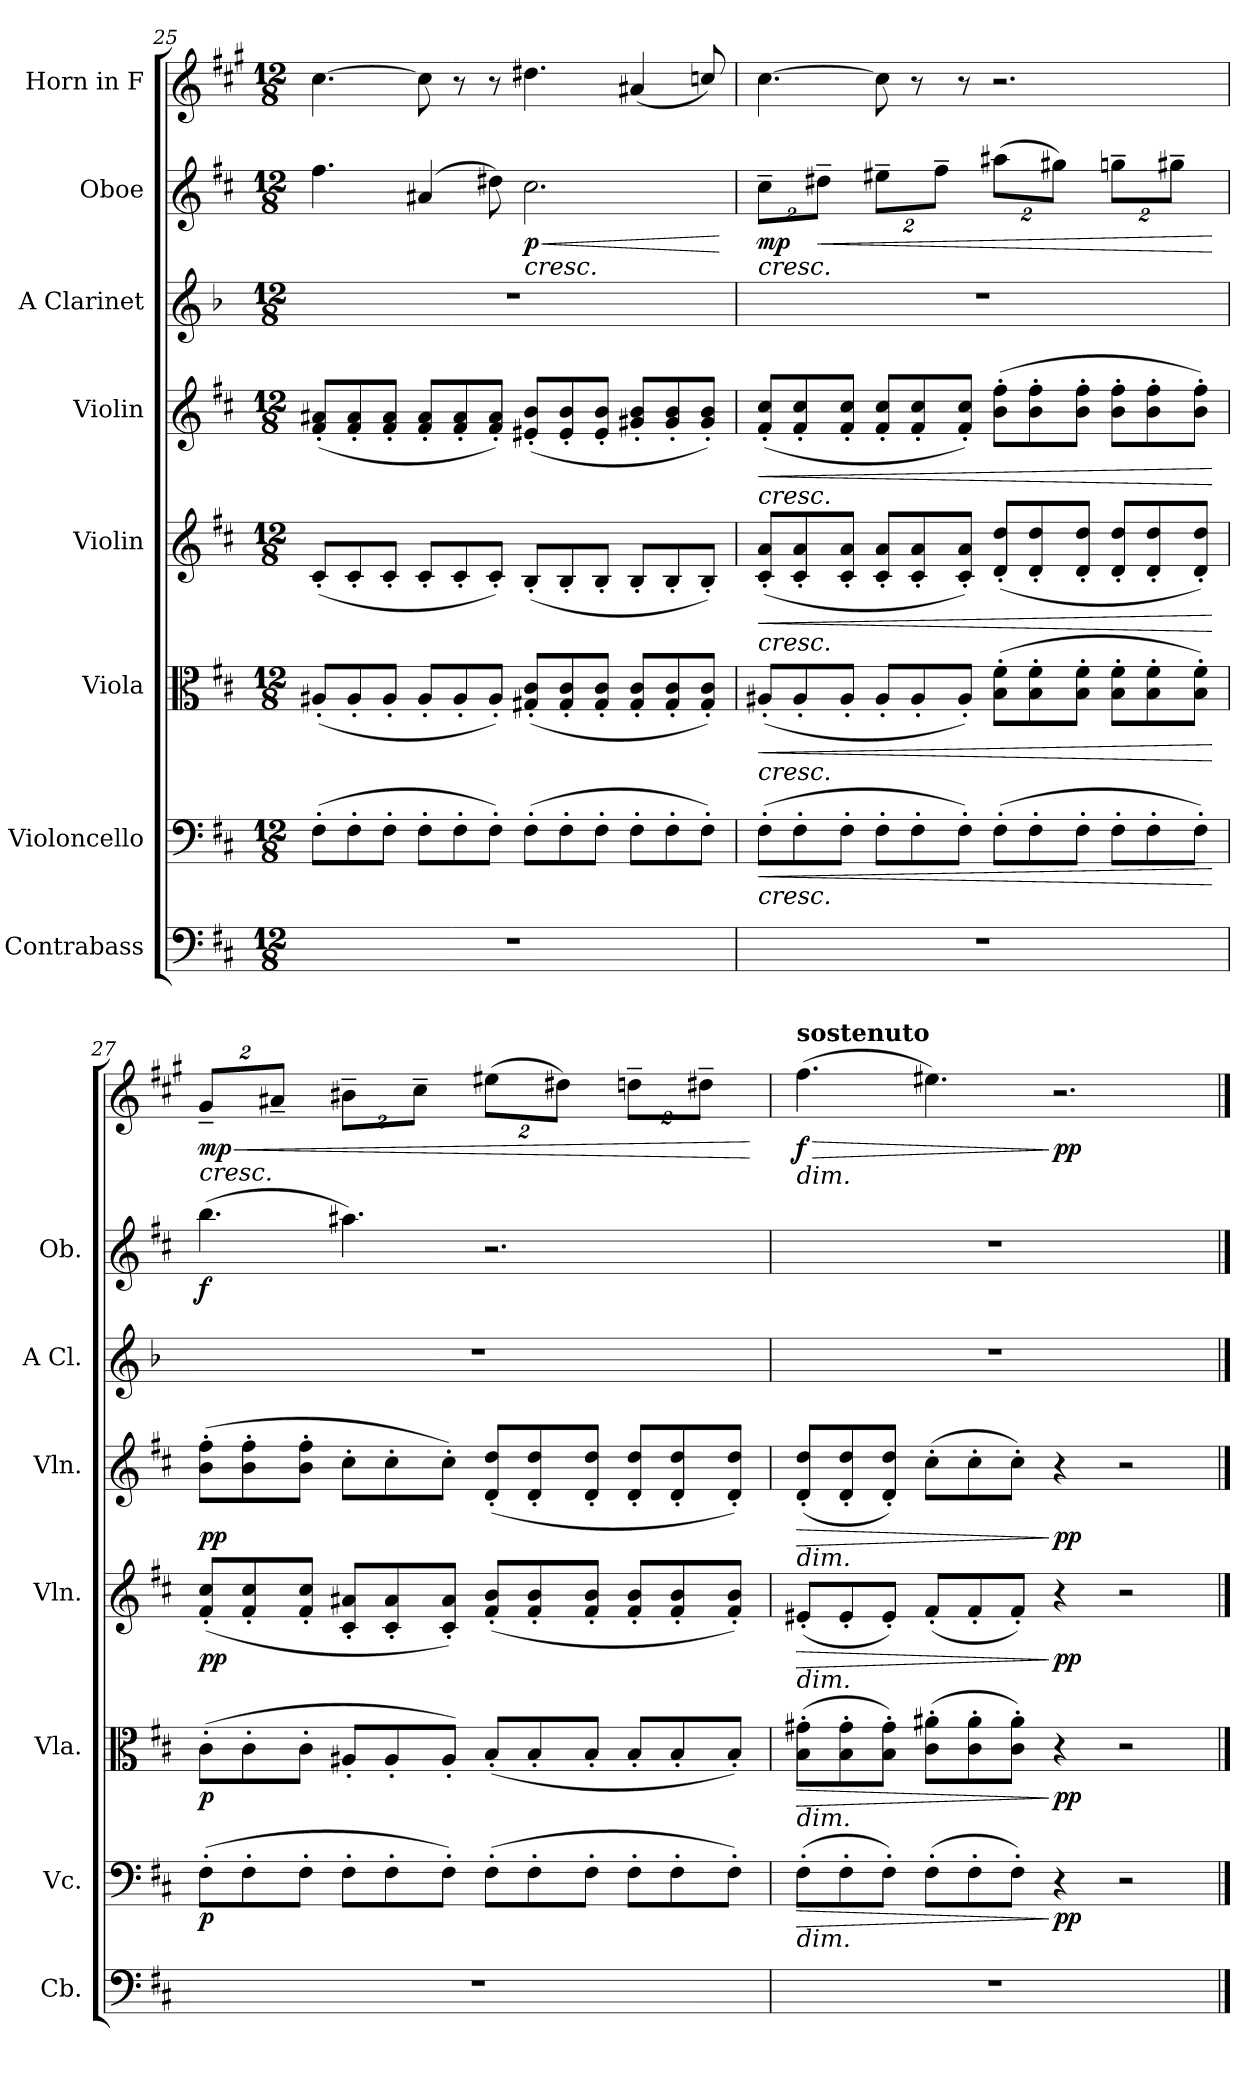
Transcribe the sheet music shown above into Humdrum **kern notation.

**kern	**kern	**dynam	**kern	**dynam	**kern	**dynam	**kern	**dynam	**kern	**kern	**dynam	**kern	**dynam
*part8	*part7	*part7	*part6	*part6	*part5	*part5	*part4	*part4	*part3	*part2	*part2	*part1	*part1
*staff8	*staff7	*staff7	*staff6	*staff6	*staff5	*staff5	*staff4	*staff4	*staff3	*staff2	*staff2	*staff1	*staff1
*I"Contrabass	*I"Violoncello	*	*I"Viola	*	*I"Violin	*	*I"Violin	*	*I"A Clarinet	*I"Oboe	*	*I"Horn in F	*
*I'Cb.	*I'Vc.	*	*I'Vla.	*	*I'Vln.	*	*I'Vln.	*	*I'A Cl.	*I'Ob.	*	*	*
!!LO:PB:g=z
*clefF4	*clefF4	*	*clefC3	*	*clefG2	*	*clefG2	*	*clefG2	*clefG2	*	*clefG2	*
*ITrd7c12	*	*	*	*	*	*	*	*	*ITrd2c3	*	*	*ITrd4c7	*
*k[f#c#]	*k[f#c#]	*	*k[f#c#]	*	*k[f#c#]	*	*k[f#c#]	*	*k[f#c#]	*k[f#c#]	*	*k[f#c#]	*
*M12/8	*M12/8	*	*M12/8	*	*M12/8	*	*M12/8	*	*M12/8	*M12/8	*	*M12/8	*
=25	=25	=25	=25	=25	=25	=25	=25	=25	=25	=25	=25	=25	=25
1.r	(>8F#'\L	.	(<8A#X'/L	.	(<8c#'/L	.	(<8f#/' 8a#X/'L	.	1.r	4.ff#\	.	[4.f#\	.
.	8F#'\	.	8A#'/	.	8c#'/	.	8f#/' 8a#/'	.	.	.	.	.	.
.	8F#'\J	.	8A#'/J	.	8c#'/J	.	8f#/' 8a#/'J	.	.	.	.	.	.
.	8F#'\L	.	8A#'/L	.	8c#'/L	.	8f#/' 8a#/'L	.	.	(>4a#X/	.	8f#\]	.
.	8F#'\	.	8A#'/	.	8c#'/	.	8f#/' 8a#/'	.	.	.	.	8r	.
.	8F#'\J)	.	8A#'/J)	.	8c#'/J)	.	8f#/' 8a#/'J)	.	.	8dd#X\)	.	8r	.
!	!	!	!	!	!	!	!	!	!	!LO:TX:b:i:t=cresc.	!	!	!
!	!	!	!	!	!	!	!	!	!	!	!LO:HP:b	!	!
!	!	!	!	!	!	!	!	!	!	!	!LO:DY:n=1:b	!	!
.	(>8F#'\L	.	(<8G#X/' 8c#/'L	.	(<8B'/L	.	(<8e#X/' 8b/'L	.	.	2.cc#\	< p	4.g#X\	.
.	8F#'\	.	8G#/' 8c#/'	.	8B'/	.	8e#/' 8b/'	.	.	.	.	.	.
.	8F#'\J	.	8G#/' 8c#/'J	.	8B'/J	.	8e#/' 8b/'J	.	.	.	.	.	.
.	8F#'\L	.	8G#/' 8c#/'L	.	8B'/L	.	8g#X/' 8b/'L	.	.	.	.	(<4d#X/	.
.	8F#'\	.	8G#/' 8c#/'	.	8B'/	.	8g#/' 8b/'	.	.	.	.	.	.
.	8F#'\J)	.	8G#/' 8c#/'J)	.	8B'/J)	.	8g#/' 8b/'J)	.	.	.	.	8fn/)	.
.	.	.	.	.	.	.	.	.	.	.	[	.	.
=26	=26	=26	=26	=26	=26	=26	=26	=26	=26	=26	=26	=26	=26
!	!	!LO:HP:b	!	!LO:HP:b	!	!LO:HP:b	!	!LO:HP:b	!	!	!	!	!
*	*	*	*	*	*	*	*	*	*	*Xbrackettup	*	*	*
!	!	!	!	!	!	!	!	!	!	!LO:TX:b:i:t=cresc.	!	!	!
!	!	!	!	!	!	!	!LO:TX:b:i:t=cresc.	!	!	!	!	!	!
!	!	!	!	!	!LO:TX:b:i:t=cresc.	!	!	!	!	!	!	!	!
!	!	!	!LO:TX:b:i:t=cresc.	!	!	!	!	!	!	!	!	!	!
!	!LO:TX:b:i:t=cresc.	!	!	!	!	!	!	!	!	!	!	!	!
!	!	!	!	!	!	!	!	!	!	!	!LO:DY:b	!	!
1.r	(>8F#'\L	<	(<8A#X'/L	<	(<8c#/' 8a/'L	<	(<8f#/' 8cc#/'L	<	1.r	16%3cc#~\L	mp	[4.f#\	.
.	8F#'\	.	8A#'/	.	8c#/' 8a/'	.	8f#/' 8cc#/'	.	.	.	.	.	.
!	!	!	!	!	!	!	!	!	!	!	!LO:HP:b	!	!
.	.	.	.	.	.	.	.	.	.	16%3dd#X~\J	<	.	.
.	8F#'\J	.	8A#'/J	.	8c#/' 8a/'J	.	8f#/' 8cc#/'J	.	.	.	.	.	.
.	8F#'\L	.	8A#'/L	.	8c#/' 8a/'L	.	8f#/' 8cc#/'L	.	.	16%3ee#X~\L	.	8f#\]	.
.	8F#'\	.	8A#'/	.	8c#/' 8a/'	.	8f#/' 8cc#/'	.	.	.	.	8r	.
.	.	.	.	.	.	.	.	.	.	16%3ff#~\J	.	.	.
.	8F#'\J)	.	8A#'/J)	.	8c#/' 8a/'J)	.	8f#/' 8cc#/'J)	.	.	.	.	8r	.
.	(>8F#'\L	.	(>8B\' 8f#\'L	.	(<8d/' 8dd/'L	.	(>8b\' 8ff#\'L	.	.	(>16%3aa#X\L	.	2.r	.
.	8F#'\	.	8B\' 8f#\'	.	8d/' 8dd/'	.	8b\' 8ff#\'	.	.	.	.	.	.
.	.	.	.	.	.	.	.	.	.	16%3gg#X\J)	.	.	.
.	8F#'\J	.	8B\' 8f#\'J	.	8d/' 8dd/'J	.	8b\' 8ff#\'J	.	.	.	.	.	.
.	8F#'\L	.	8B\' 8f#\'L	.	8d/' 8dd/'L	.	8b\' 8ff#\'L	.	.	16%3ggn~\L	.	.	.
.	8F#'\	.	8B\' 8f#\'	.	8d/' 8dd/'	.	8b\' 8ff#\'	.	.	.	.	.	.
.	.	.	.	.	.	.	.	.	.	16%3gg#X~\J	.	.	.
.	8F#'\J)	.	8B\' 8f#\'J)	.	8d/' 8dd/'J)	.	8b\' 8ff#\'J)	.	.	.	.	.	.
.	.	[	.	[	.	[	.	[	.	.	[	.	.
!!LO:PB:g=z
=27	=27	=27	=27	=27	=27	=27	=27	=27	=27	=27	=27	=27	=27
*	*	*	*	*	*	*	*	*	*	*	*	*Xbrackettup	*
!	!	!	!	!	!	!	!	!	!	!	!	!LO:TX:b:i:t=cresc.	!
!	!	!LO:DY:b	!	!LO:DY:b	!	!LO:DY:b	!	!	!	!	!	!	!LO:HP:b
!	!	!	!	!	!	!LO:DY:n=1:b	!	!LO:DY:b	!	!	!	!	!
!	!	!	!	!	!	!	!	!LO:DY:n=1:b	!	!	!LO:DY:b	!	!LO:DY:n=1:b
1.r	(>8F#'\L	p	(>8c#'\L	p	(<8f#/' 8cc#/'L	p p	(>8b\' 8ff#\'L	p p	1.r	(>4.bb\	f	16%3c#~/L	< mp
.	8F#'\	.	8c#'\	.	8f#/' 8cc#/'	.	8b\' 8ff#\'	.	.	.	.	.	.
.	.	.	.	.	.	.	.	.	.	.	.	16%3d#X~/J	.
.	8F#'\J	.	8c#'\J	.	8f#/' 8cc#/'J	.	8b\' 8ff#\'J	.	.	.	.	.	.
.	8F#'\L	.	8A#X'/L	.	8c#/' 8a#X/'L	.	8cc#'\L	.	.	4.aa#X\)	.	16%3e#X~\L	.
.	8F#'\	.	8A#'/	.	8c#/' 8a#/'	.	8cc#'\	.	.	.	.	.	.
.	.	.	.	.	.	.	.	.	.	.	.	16%3f#~\J	.
.	8F#'\J)	.	8A#'/J)	.	8c#/' 8a#/'J)	.	8cc#'\J)	.	.	.	.	.	.
.	(>8F#'\L	.	(<8B'/L	.	(<8f#/' 8b/'L	.	(<8d/' 8dd/'L	.	.	2.r	.	(>16%3a#X\L	.
.	8F#'\	.	8B'/	.	8f#/' 8b/'	.	8d/' 8dd/'	.	.	.	.	.	.
.	.	.	.	.	.	.	.	.	.	.	.	16%3g#X\J)	.
.	8F#'\J	.	8B'/J	.	8f#/' 8b/'J	.	8d/' 8dd/'J	.	.	.	.	.	.
.	8F#'\L	.	8B'/L	.	8f#/' 8b/'L	.	8d/' 8dd/'L	.	.	.	.	16%3gn~\L	.
.	8F#'\	.	8B'/	.	8f#/' 8b/'	.	8d/' 8dd/'	.	.	.	.	.	.
.	.	.	.	.	.	.	.	.	.	.	.	16%3g#X~\J	.
.	8F#'\J)	.	8B'/J)	.	8f#/' 8b/'J)	.	8d/' 8dd/'J)	.	.	.	.	.	.
.	.	.	.	.	.	.	.	.	.	.	.	.	[
=28	=28	=28	=28	=28	=28	=28	=28	=28	=28	=28	=28	=28	=28
*	*	*	*	*	*	*	*	*	*	*	*	*MM50	*
!	!	!	!	!	!	!	!	!	!	!	!	!LO:TX:a:B:t=sostenuto	!
!	!	!	!	!	!	!	!	!	!	!	!	!LO:TX:b:i:t=dim.	!
!	!	!	!	!	!	!	!LO:TX:b:i:t=dim.	!	!	!	!	!	!
!	!	!	!	!	!LO:TX:b:i:t=dim.	!	!	!	!	!	!	!	!
!	!	!	!LO:TX:b:i:t=dim.	!	!	!	!	!	!	!	!	!	!
!	!LO:TX:b:i:t=dim.	!	!	!	!	!	!	!	!	!	!	!	!
!	!	!LO:HP:b	!	!LO:HP:b	!	!LO:HP:b	!	!LO:HP:b	!	!	!	!	!LO:HP:b
!	!	!	!	!	!	!	!	!	!	!	!	!	!LO:DY:n=1:b
1.r	(>8F#'\L	>	(>8B\' 8g#X\'L	>	(<8e#X'/L	>	(<8d/' 8dd/'L	>	1.r	1.r	.	(>4.b\	> f
.	8F#'\	.	8B\' 8g#\'	.	8e#'/	.	8d/' 8dd/'	.	.	.	.	.	.
.	8F#'\J)	.	8B\' 8g#\'J)	.	8e#'/J)	.	8d/' 8dd/'J)	.	.	.	.	.	.
.	(>8F#'\L	.	(>8c#\' 8a#X\'L	.	(<8f#'/L	.	(>8cc#'\L	.	.	.	.	4.a#X\)	.
.	8F#'\	.	8c#\' 8a#\'	.	8f#'/	.	8cc#'\	.	.	.	.	.	.
.	8F#'\J)	.	8c#\' 8a#\'J)	.	8f#'/J)	.	8cc#'\J)	.	.	.	.	.	.
!	!	!LO:DY:n=1:b	!	!LO:DY:n=1:b	!	!LO:DY:n=1:b	!	!LO:DY:n=1:b	!	!	!	!	!LO:DY:n=2:b
.	4r	] pp	4r	] pp	4r	] pp	4r	] pp	.	.	.	2.r	] pp
.	2r	.	2r	.	2r	.	2r	.	.	.	.	.	.
==	==	==	==	==	==	==	==	==	==	==	==	==	==
*-	*-	*-	*-	*-	*-	*-	*-	*-	*-	*-	*-	*-	*-
